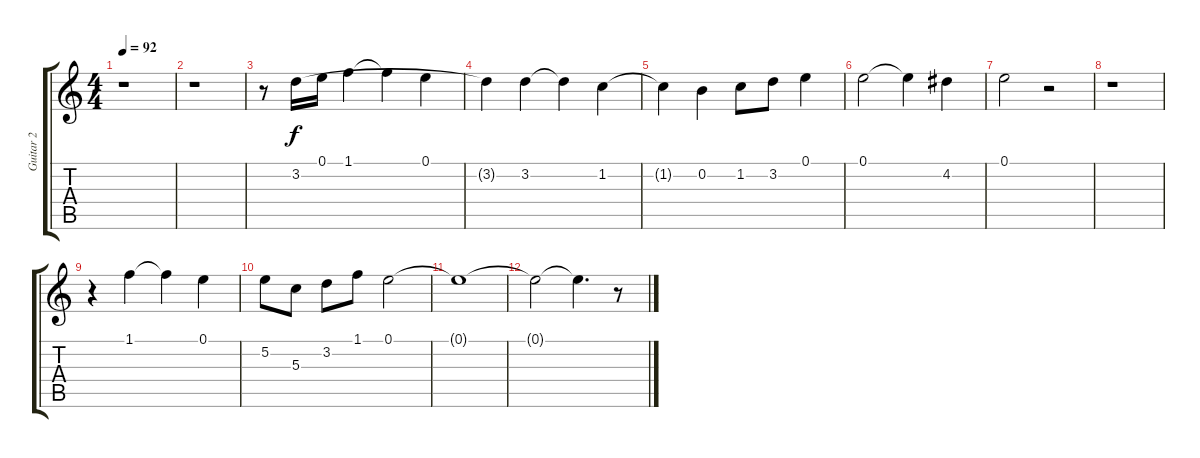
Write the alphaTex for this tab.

\track ("Guitar 2" "Guitar 2") {instrument distortionguitar}
\staff {score tabs}
\tuning (E4 B3 G3 D3 A2 E2) {hide}
\ts (4 4)
\tempo 92
\clef g2
\ks c
r.1{dy f} |
r.1 |
r.8 3.2.16 0.1.16 1.1.4 1.1{t}.4 0.1.4 |
3.2{t}.4 3.2.4 3.2{t}.4 1.2.4 |
1.2{t}.4 0.2.4 1.2.8 3.2.8 0.1.4 |
0.1.2 0.1{t}.4 4.2.4 |
0.1.2 r.2 |
r.1 |
r.4 1.1.4 1.1{t}.4 0.1.4 |
5.2.8 5.3.8 3.2.8 1.1.8 0.1.2 |
0.1{t}.1 |
0.1{t}.2 0.1{t}.4{d} r.8
